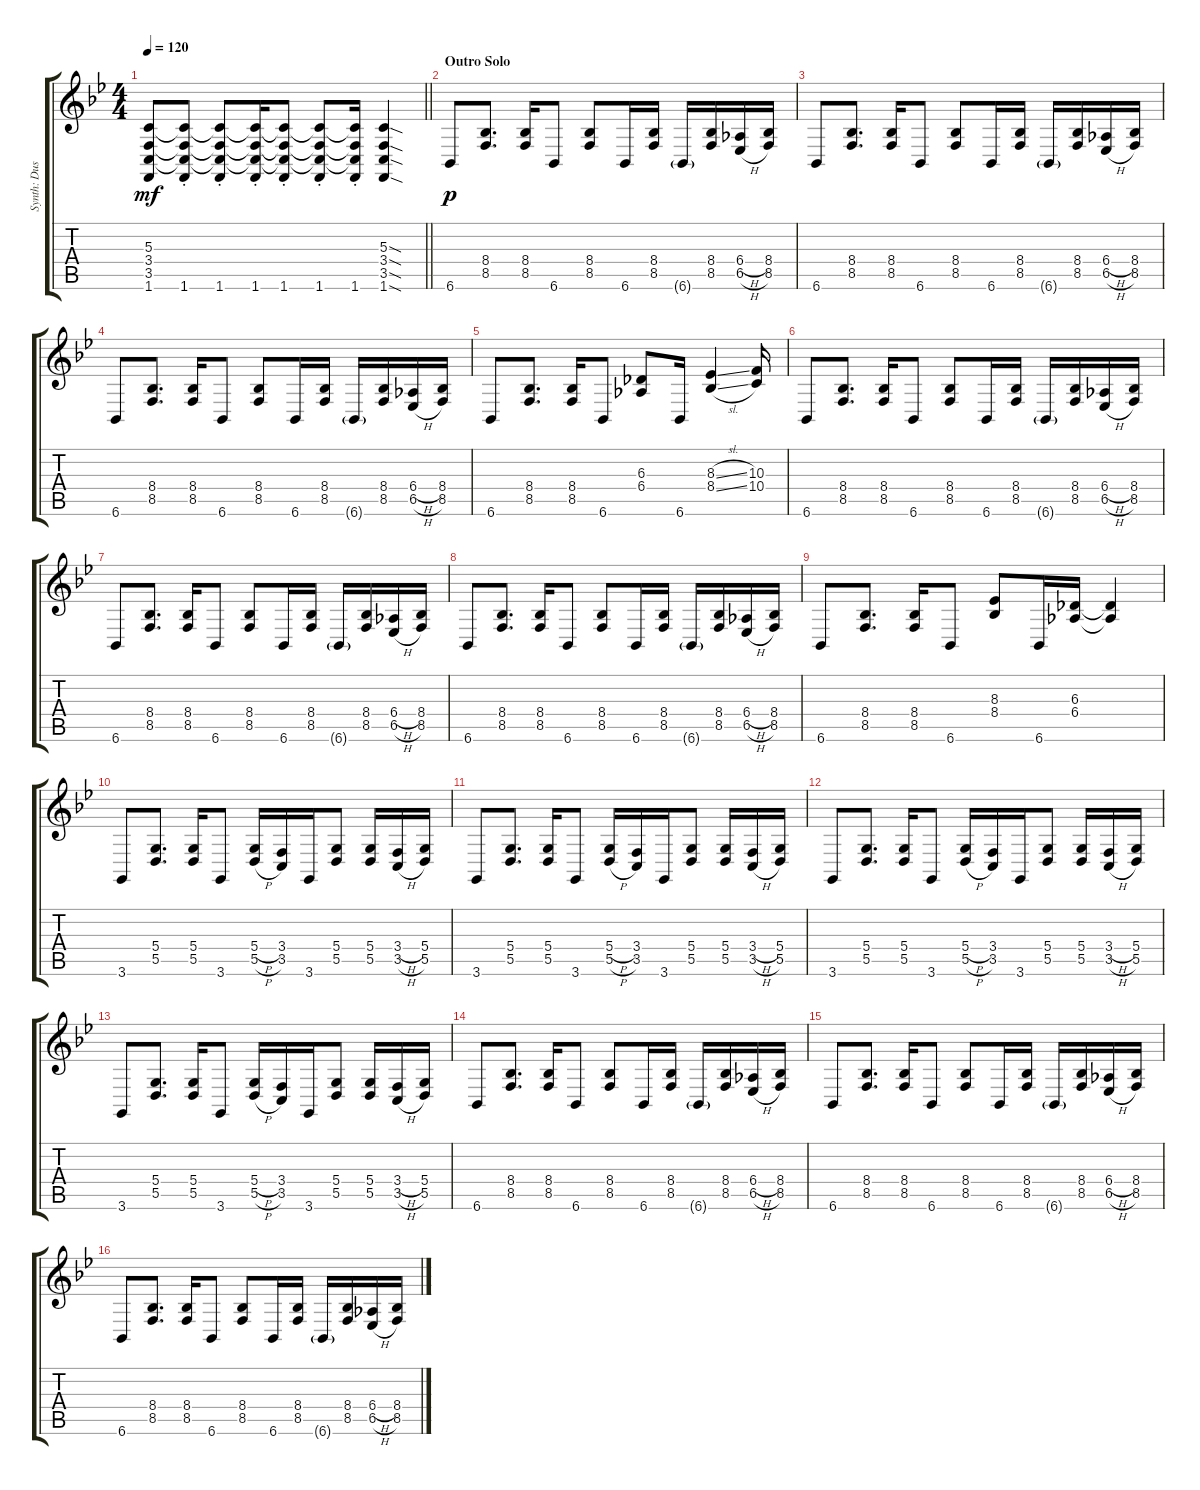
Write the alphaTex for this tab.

\track ("Synth: Dusty" "Synth: Dus") {instrument lead8bassandlead}
\staff {score tabs}
\tuning (E4 B3 G3 D3 A2 E2) {hide}
\ts (4 4)
\tempo 120
\clef g2
\barLineRight lightlight
\ks bb
(5.3{t} 3.4{t} 3.5{t} 1.6).8{dy mf} (5.3{t} 3.4{t} 3.5{t} 1.6{st}).8 (5.3{t} 3.4{t} 3.5{t} 1.6{st}).8 (5.3{t} 3.4{t} 3.5{t} 1.6{st}).16 (5.3{t} 3.4{t} 3.5{t} 1.6{st}).8 (5.3{t} 3.4{t} 3.5{t} 1.6{st}).8 (5.3{t} 3.4{t} 3.5{t} 1.6{st}).16 (5.3{sod} 3.4{sod} 3.5{sod} 1.6{sod}).4 |
\section ("" "Outro Solo")
6.6.8{dy p} (8.4 8.5).8{d} (8.4 8.5).16 6.6.8 (8.4 8.5).8 6.6.16 (8.4 8.5).16 6.6{g}.16 (8.4 8.5).16 (6.4{h} 6.5{h}).16 (8.4 8.5).16 |
6.6.8 (8.4 8.5).8{d} (8.4 8.5).16 6.6.8 (8.4 8.5).8 6.6.16 (8.4 8.5).16 6.6{g}.16 (8.4 8.5).16 (6.4{h} 6.5{h}).16 (8.4 8.5).16 |
6.6.8 (8.4 8.5).8{d} (8.4 8.5).16 6.6.8 (8.4 8.5).8 6.6.16 (8.4 8.5).16 6.6{g}.16 (8.4 8.5).16 (6.4{h} 6.5{h}).16 (8.4 8.5).16 |
6.6.8 (8.4 8.5).8{d} (8.4 8.5).16 6.6.8 (6.3 6.4).8 6.6.16 (8.3{sl} 8.4{sl}).4 (10.3 10.4).16 |
6.6.8 (8.4 8.5).8{d} (8.4 8.5).16 6.6.8 (8.4 8.5).8 6.6.16 (8.4 8.5).16 6.6{g}.16 (8.4 8.5).16 (6.4{h} 6.5{h}).16 (8.4 8.5).16 |
6.6.8 (8.4 8.5).8{d} (8.4 8.5).16 6.6.8 (8.4 8.5).8 6.6.16 (8.4 8.5).16 6.6{g}.16 (8.4 8.5).16 (6.4{h} 6.5{h}).16 (8.4 8.5).16 |
6.6.8 (8.4 8.5).8{d} (8.4 8.5).16 6.6.8 (8.4 8.5).8 6.6.16 (8.4 8.5).16 6.6{g}.16 (8.4 8.5).16 (6.4{h} 6.5{h}).16 (8.4 8.5).16 |
6.6.8 (8.4 8.5).8{d} (8.4 8.5).16 6.6.8 (8.3 8.4).8 6.6.16 (6.3 6.4).16 (6.3{t} 6.4{t}).4 |
3.6.8 (5.4 5.5).8{d} (5.4 5.5).16 3.6.8 (5.4{h} 5.5{h}).16 (3.4 3.5).16 3.6.16 (5.4 5.5).8 (5.4 5.5).16 (3.4{h} 3.5{h}).16 (5.4 5.5).16 |
3.6.8 (5.4 5.5).8{d} (5.4 5.5).16 3.6.8 (5.4{h} 5.5{h}).16 (3.4 3.5).16 3.6.16 (5.4 5.5).8 (5.4 5.5).16 (3.4{h} 3.5{h}).16 (5.4 5.5).16 |
3.6.8 (5.4 5.5).8{d} (5.4 5.5).16 3.6.8 (5.4{h} 5.5{h}).16 (3.4 3.5).16 3.6.16 (5.4 5.5).8 (5.4 5.5).16 (3.4{h} 3.5{h}).16 (5.4 5.5).16 |
3.6.8 (5.4 5.5).8{d} (5.4 5.5).16 3.6.8 (5.4{h} 5.5{h}).16 (3.4 3.5).16 3.6.16 (5.4 5.5).8 (5.4 5.5).16 (3.4{h} 3.5{h}).16 (5.4 5.5).16 |
6.6.8 (8.4 8.5).8{d} (8.4 8.5).16 6.6.8 (8.4 8.5).8 6.6.16 (8.4 8.5).16 6.6{g}.16 (8.4 8.5).16 (6.4{h} 6.5{h}).16 (8.4 8.5).16 |
6.6.8 (8.4 8.5).8{d} (8.4 8.5).16 6.6.8 (8.4 8.5).8 6.6.16 (8.4 8.5).16 6.6{g}.16 (8.4 8.5).16 (6.4{h} 6.5{h}).16 (8.4 8.5).16 |
6.6.8 (8.4 8.5).8{d} (8.4 8.5).16 6.6.8 (8.4 8.5).8 6.6.16 (8.4 8.5).16 6.6{g}.16 (8.4 8.5).16 (6.4{h} 6.5{h}).16 (8.4 8.5).16
